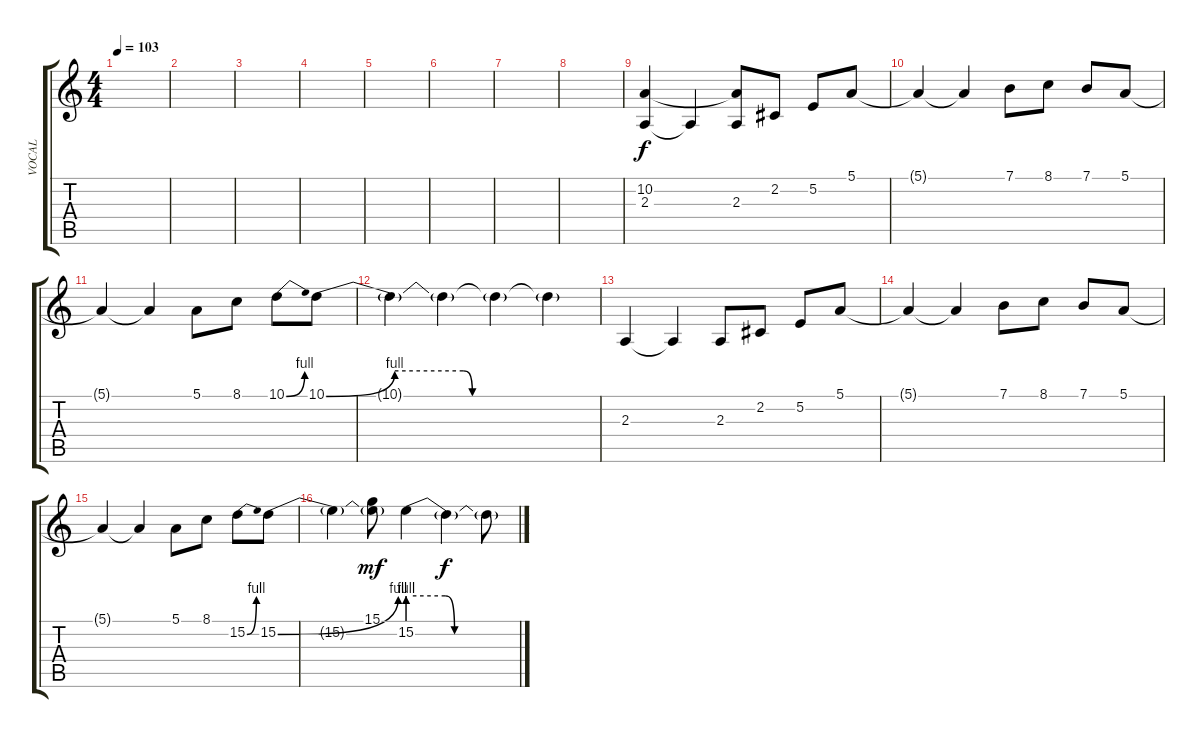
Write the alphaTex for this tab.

\track ("VOCAL" "VOCAL") {instrument violin}
\staff {score tabs}
\tuning (E4 B3 G3 D3 A2 E2) {hide}
\ts (4 4)
\tempo 103
\clef g2
\ks c
|
|
|
|
|
|
|
|
(10.2 2.3).4 2.3{t}.4 (10.2{t} 2.3).8 2.2.8 5.2.8 5.1.8 |
5.1{t}.4 5.1{t}.4 7.1.8 8.1.8 7.1.8 5.1.8 |
5.1{t}.4 5.1{t}.4 5.1.8 8.1.8 10.1{be (bend 0 0 60 4)}.8 10.1{be (custom 0 0 15 4 30 4 32 0 45 0 60 0)}.8 |
10.1{t}.4 10.1{t}.4 10.1{t}.4 10.1{t}.4 |
2.3.4 2.3{t}.4 2.3.8 2.2.8 5.2.8 5.1.8 |
5.1{t}.4 5.1{t}.4 7.1.8 8.1.8 7.1.8 5.1.8 |
5.1{t}.4 5.1{t}.4 5.1.8 8.1.8 15.2{be (bend 0 0 60 4)}.8 15.2{be (bend 0 0 60 4)}.8 |
15.2{t}.4 (15.1 15.2{t}).8{dy mf} 15.2{be (custom 0 4 20 4 25 0 30 0 35 0 40 0 60 0)}.4 15.2{t}.4{dy f} 15.2{t}.8
